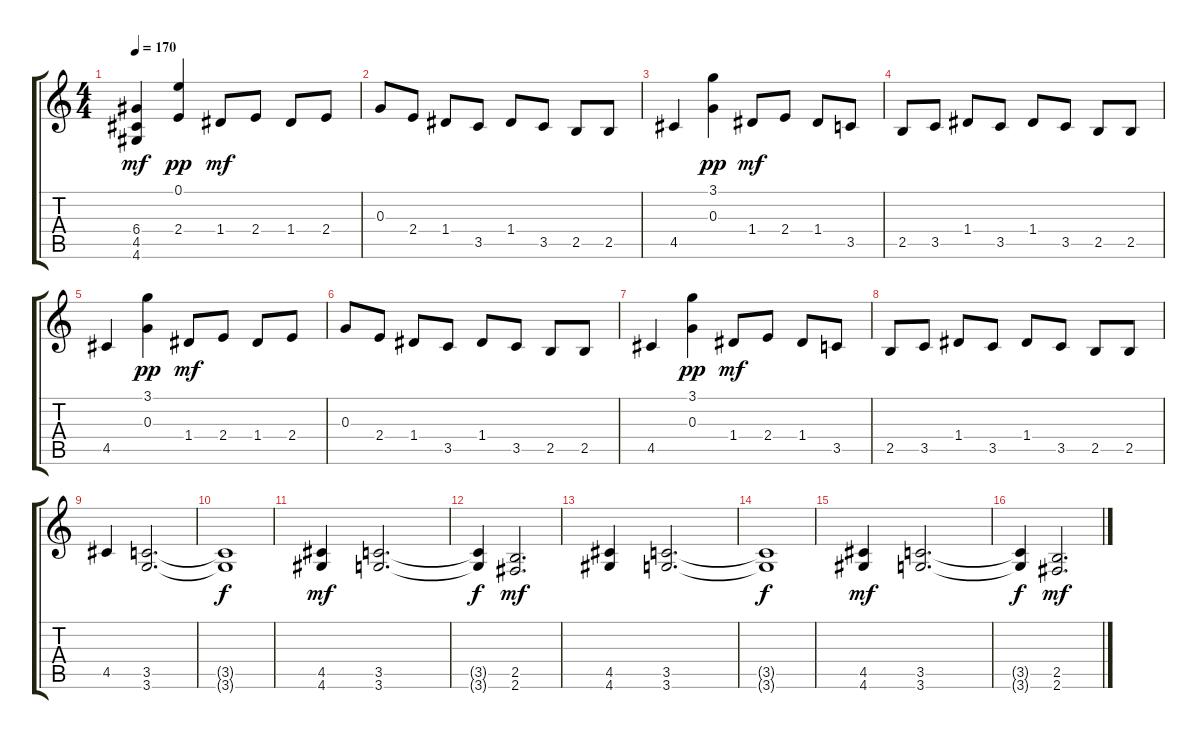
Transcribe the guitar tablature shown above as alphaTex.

\track "" {instrument distortionguitar}
\staff {score tabs}
\tuning (E4 B3 G3 D3 A2 E2) {hide}
\ts (4 4)
\tempo 170
\clef g2
\ks c
(6.4 4.5 4.6).4{dy mf} (0.1 2.4).4{dy pp} 1.4.8{dy mf} 2.4.8 1.4.8 2.4.8 |
0.3.8 2.4.8 1.4.8 3.5.8 1.4.8 3.5.8 2.5.8 2.5.8 |
4.5.4 (3.1 0.3).4{dy pp} 1.4.8{dy mf} 2.4.8 1.4.8 3.5.8 |
2.5.8 3.5.8 1.4.8 3.5.8 1.4.8 3.5.8 2.5.8 2.5.8 |
4.5.4 (3.1 0.3).4{dy pp} 1.4.8{dy mf} 2.4.8 1.4.8 2.4.8 |
0.3.8 2.4.8 1.4.8 3.5.8 1.4.8 3.5.8 2.5.8 2.5.8 |
4.5.4 (3.1 0.3).4{dy pp} 1.4.8{dy mf} 2.4.8 1.4.8 3.5.8 |
2.5.8 3.5.8 1.4.8 3.5.8 1.4.8 3.5.8 2.5.8 2.5.8 |
4.5.4 (3.5 3.6).2{d} |
(3.5{t} 3.6{t}).1{dy f} |
(4.5 4.6).4{dy mf} (3.5 3.6).2{d} |
(3.5{t} 3.6{t}).4{dy f} (2.5 2.6).2{d dy mf} |
(4.5 4.6).4 (3.5 3.6).2{d} |
(3.5{t} 3.6{t}).1{dy f} |
(4.5 4.6).4{dy mf} (3.5 3.6).2{d} |
(3.5{t} 3.6{t}).4{dy f} (2.5 2.6).2{d dy mf}
